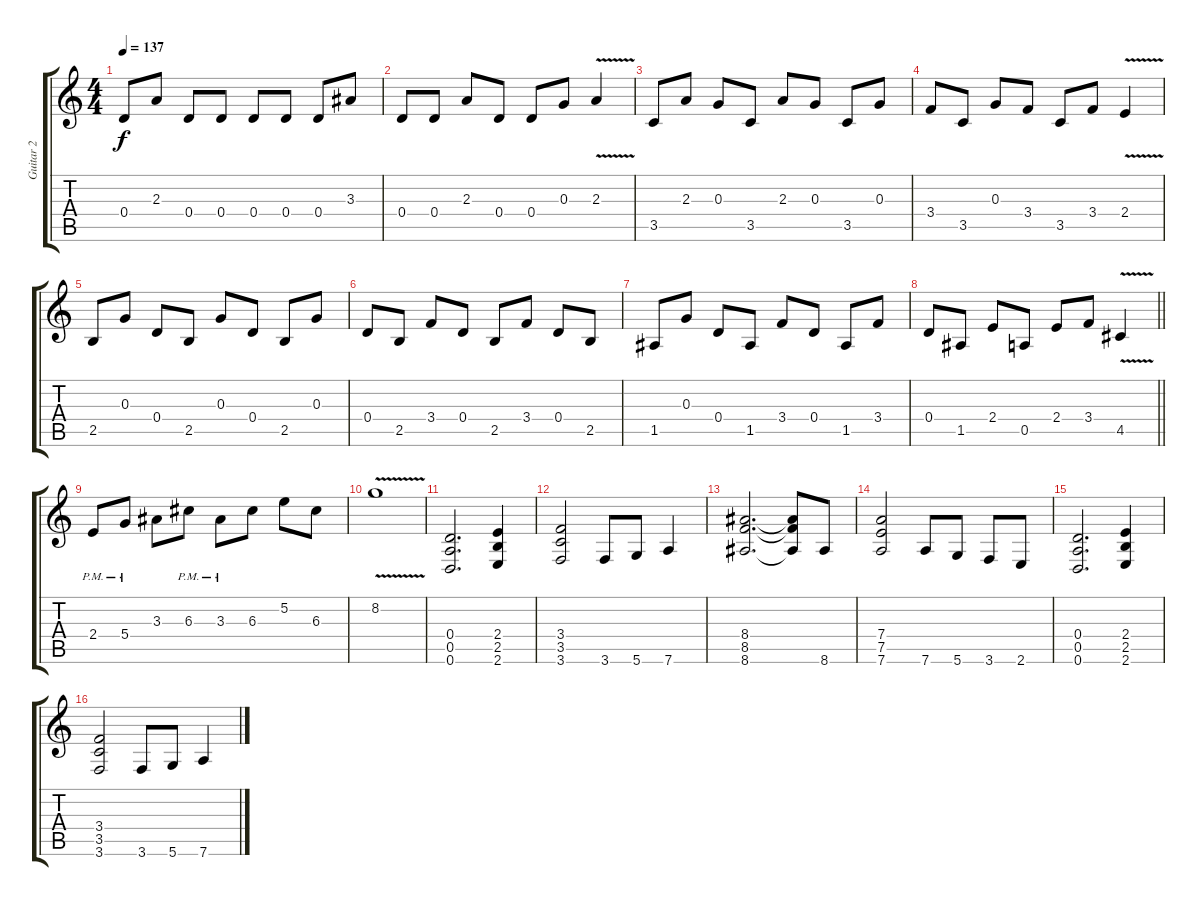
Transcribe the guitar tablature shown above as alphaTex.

\track ("Guitar 2" "Guitar 2") {instrument distortionguitar}
\staff {score tabs}
\tuning (E4 B3 G3 D3 A2 D2) {hide}
\ts (4 4)
\tempo 137
\clef g2
\ks c
0.4.8{dy f} 2.3.8 0.4.8 0.4.8 0.4.8 0.4.8 0.4.8 3.3.8 |
0.4.8 0.4.8 2.3.8 0.4.8 0.4.8 0.3.8 2.3{v}.4 |
3.5.8 2.3.8 0.3.8 3.5.8 2.3.8 0.3.8 3.5.8 0.3.8 |
3.4.8 3.5.8 0.3.8 3.4.8 3.5.8 3.4.8 2.4{v}.4 |
2.5.8 0.3.8 0.4.8 2.5.8 0.3.8 0.4.8 2.5.8 0.3.8 |
0.4.8 2.5.8 3.4.8 0.4.8 2.5.8 3.4.8 0.4.8 2.5.8 |
1.5.8 0.3.8 0.4.8 1.5.8 3.4.8 0.4.8 1.5.8 3.4.8 |
\barLineRight lightlight
0.4.8 1.5.8 2.4.8 0.5.8 2.4.8 3.4.8 4.5{v}.4 |
2.4{pm}.8 5.4{pm}.8 3.3.8 6.3{pm}.8 3.3{pm}.8 6.3.8 5.2.8 6.3.8 |
8.2{v}.1 |
(0.4 0.5 0.6).2{d} (2.4 2.5 2.6).4 |
(3.4 3.5 3.6).2 3.6.8 5.6.8 7.6.4 |
(8.4 8.5 8.6).2{d} (8.4{t} 8.5{t} 8.6{t}).8 8.6.8 |
(7.4 7.5 7.6).2 7.6.8 5.6.8 3.6.8 2.6.8 |
(0.4 0.5 0.6).2{d} (2.4 2.5 2.6).4 |
(3.4 3.5 3.6).2 3.6.8 5.6.8 7.6.4
